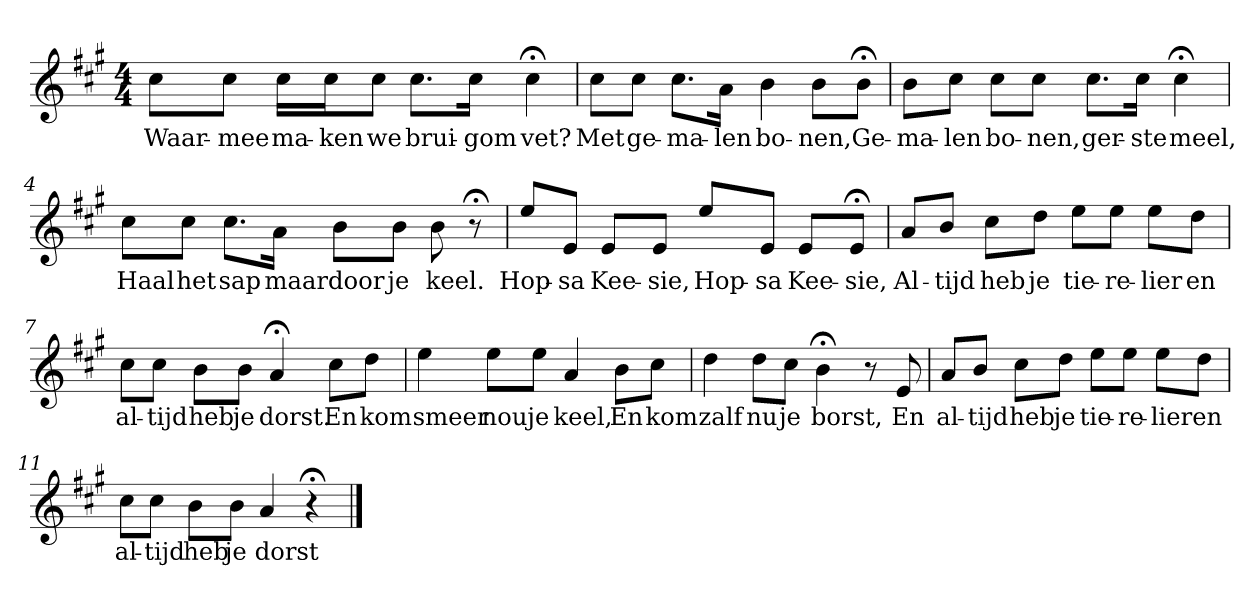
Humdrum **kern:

**kern	**text
*part1	*part1
*staff1	*staff1
*k[f#c#g#]	*
*A:	*
*M4/4	*
*MM120	*
=1	=1
8cc#L	Waar-
8cc#J	-mee
16cc#LL	ma-
16cc#J	-ken
8cc#J	we
8.cc#L	brui-
16cc#Jk	-gom
4cc#;<	vet?
=2	=2
8cc#L	Met
8cc#J	ge-
8.cc#L	-ma-
16aJk	-len
4b	bo-
8bL	-nen,
8b;<J	Ge-
=3	=3
8bL	ma-
8cc#J	-len
8cc#L	bo-
8cc#J	-nen,
8.cc#L	ger-
16cc#Jk	-ste
4cc#;<	meel,
=4	=4
8cc#L	Haal
8cc#J	het
8.cc#L	sap
16aJk	maar
8bL	door
8bJ	je
8b	keel.
8r;<	.
=5	=5
8eeL	Hop-
8eJ	-sa
8eL	Kee-
8eJ	-sie,
8eeL	Hop-
8eJ	-sa
8eL	Kee-
8e;<J	-sie,
=6	=6
8aL	Al-
8bJ	-tijd
8cc#L	heb
8ddJ	je
8eeL	tie-
8eeJ	-re-
8eeL	-lier
8ddJ	en
=7	=7
8cc#L	al-
8cc#J	-tijd
8bL	heb
8bJ	je
4a;<	dorst.
8cc#L	En
8ddJ	kom
=8	=8
4ee	smeer
8eeL	nou
8eeJ	je
4a	keel,
8bL	En
8cc#J	kom
=9	=9
4dd	zalf
8ddL	nu
8cc#J	je
4b;<	borst,
8r	.
8e	En
=10	=10
8aL	al-
8bJ	-tijd
8cc#L	heb
8ddJ	je
8eeL	tie-
8eeJ	-re-
8eeL	-lier
8ddJ	en
=11	=11
8cc#L	al-
8cc#J	-tijd
8bL	heb
8bJ	je
4a	dorst
4r;<	.
==	==
*-	*-
